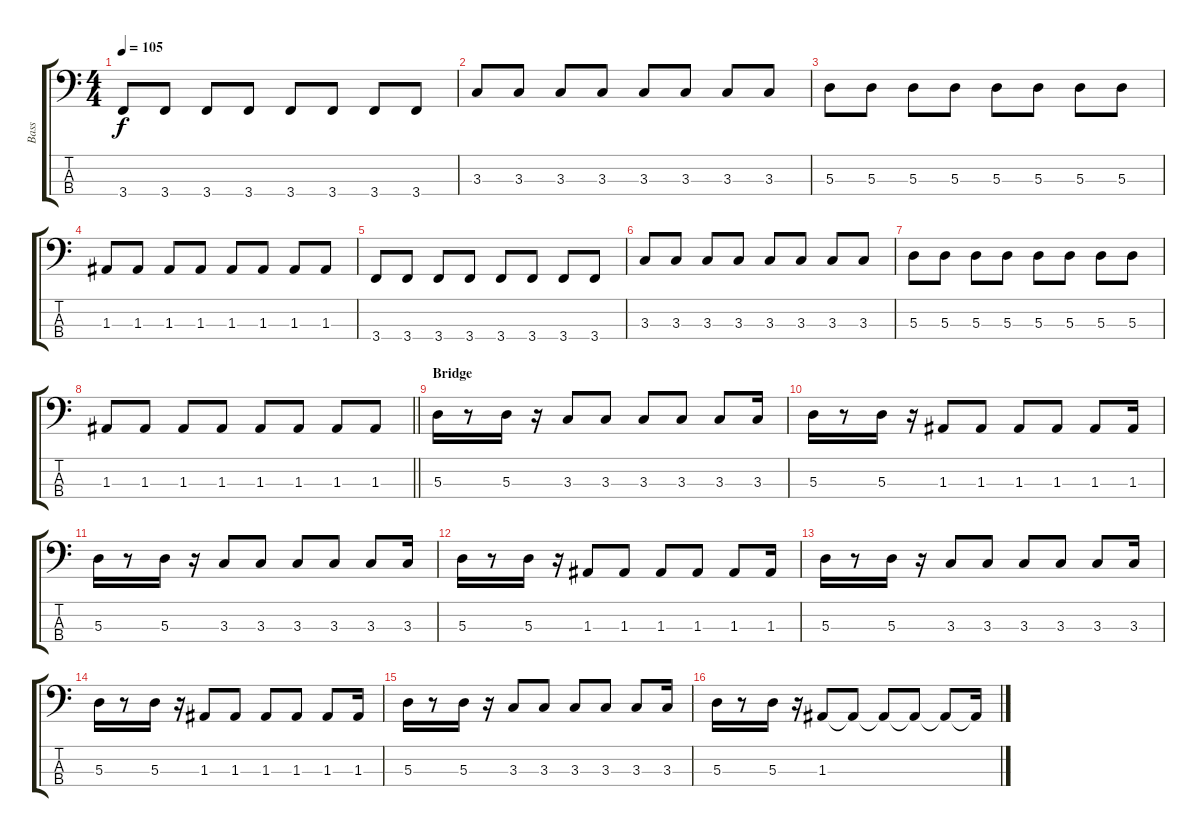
\track ("Bass" "Bass") {instrument electricbasspick}
\staff {score tabs}
\tuning (G2 D2 A1 D1) {hide}
\ts (4 4)
\tempo 105
\clef f4
\ks c
3.4.8{dy f} 3.4.8 3.4.8 3.4.8 3.4.8 3.4.8 3.4.8 3.4.8 |
3.3.8 3.3.8 3.3.8 3.3.8 3.3.8 3.3.8 3.3.8 3.3.8 |
5.3.8 5.3.8 5.3.8 5.3.8 5.3.8 5.3.8 5.3.8 5.3.8 |
1.3.8 1.3.8 1.3.8 1.3.8 1.3.8 1.3.8 1.3.8 1.3.8 |
3.4.8 3.4.8 3.4.8 3.4.8 3.4.8 3.4.8 3.4.8 3.4.8 |
3.3.8 3.3.8 3.3.8 3.3.8 3.3.8 3.3.8 3.3.8 3.3.8 |
5.3.8 5.3.8 5.3.8 5.3.8 5.3.8 5.3.8 5.3.8 5.3.8 |
\barLineRight lightlight
1.3.8 1.3.8 1.3.8 1.3.8 1.3.8 1.3.8 1.3.8 1.3.8 |
\section ("" "Bridge")
5.3.16 r.8 5.3.16 r.16 3.3.8 3.3.8 3.3.8 3.3.8 3.3.8 3.3.16 |
5.3.16 r.8 5.3.16 r.16 1.3.8 1.3.8 1.3.8 1.3.8 1.3.8 1.3.16 |
5.3.16 r.8 5.3.16 r.16 3.3.8 3.3.8 3.3.8 3.3.8 3.3.8 3.3.16 |
5.3.16 r.8 5.3.16 r.16 1.3.8 1.3.8 1.3.8 1.3.8 1.3.8 1.3.16 |
5.3.16 r.8 5.3.16 r.16 3.3.8 3.3.8 3.3.8 3.3.8 3.3.8 3.3.16 |
5.3.16 r.8 5.3.16 r.16 1.3.8 1.3.8 1.3.8 1.3.8 1.3.8 1.3.16 |
5.3.16 r.8 5.3.16 r.16 3.3.8 3.3.8 3.3.8 3.3.8 3.3.8 3.3.16 |
5.3.16 r.8 5.3.16 r.16 1.3.8 1.3{t}.8 1.3{t}.8 1.3{t}.8 1.3{t}.8 1.3{t}.16
